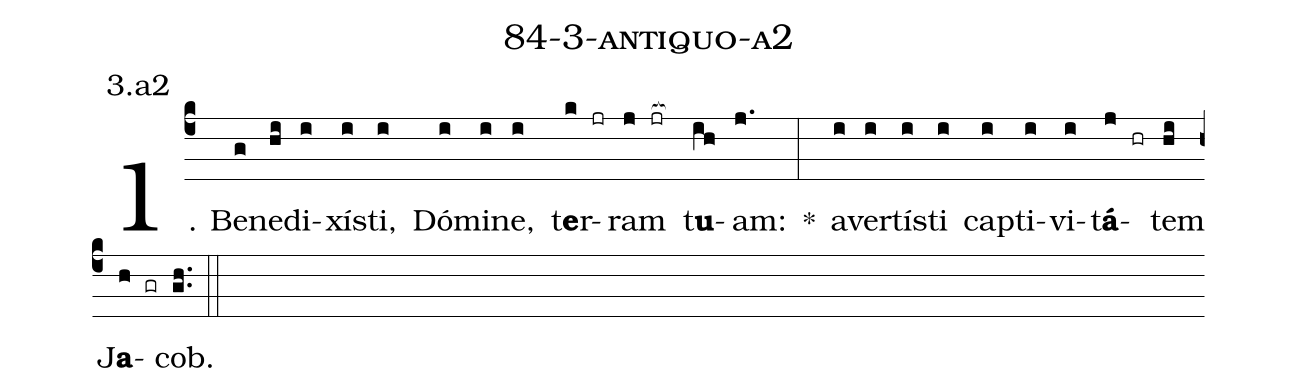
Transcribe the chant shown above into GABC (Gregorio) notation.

name: 84-3-antiquo-a2;
annotation: 3.a2;
%%
(c4)1. Be(g)ne(hi)di(i)xís(i)ti,(i) Dó(i)mi(i)ne,(i) t<b>e</b>r(k jr)ram(j jr[ocb:1{]) t<b>u</b>(ih[ocb:0}])am:(j.) *(:) a(i)ver(i)tís(i)ti(i) cap(i)ti(i)vi(i)t<b>á</b>(j hr)tem(hi) J<b>a</b>(h gr)cob.(gh..) (::)
